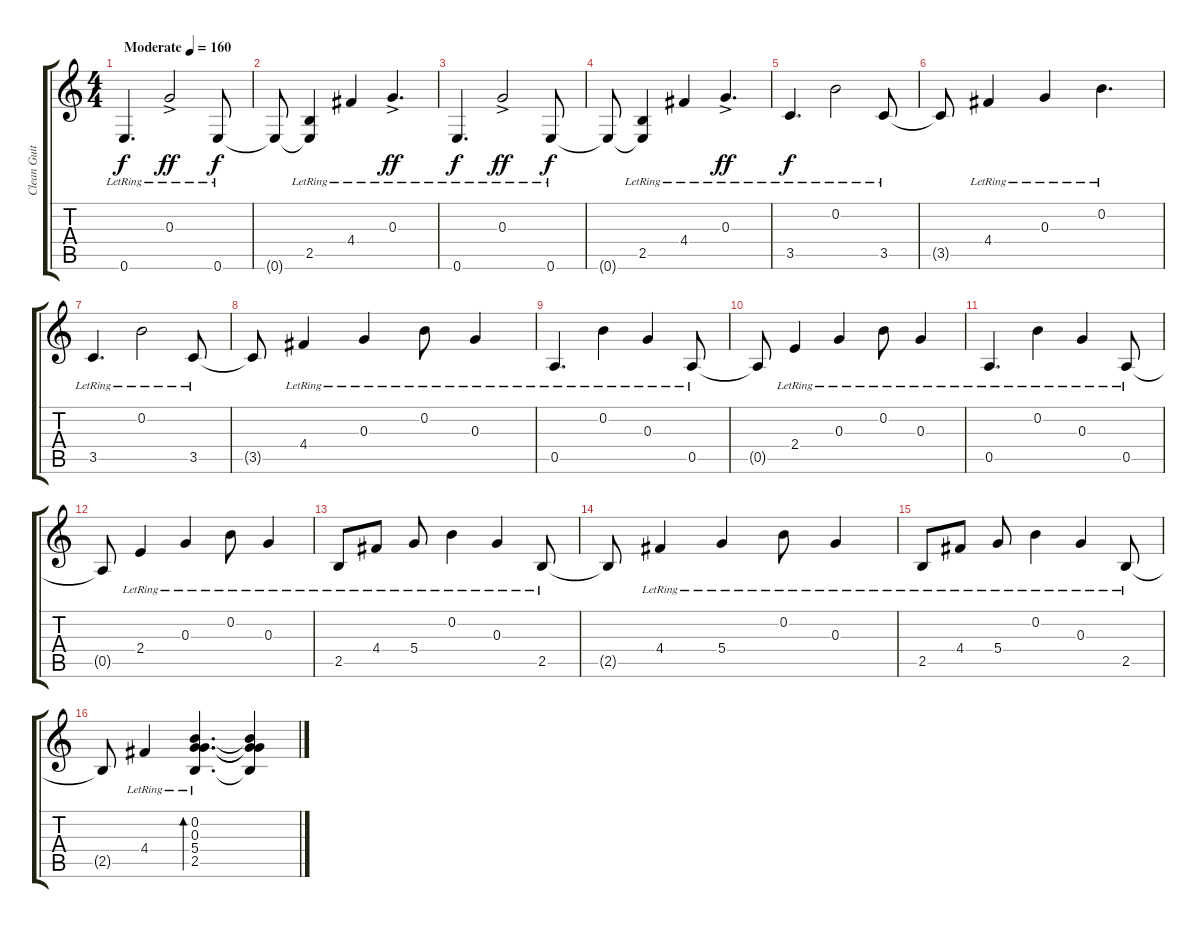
\track ("Clean Guitar 3" "Clean Guit") {instrument acousticguitarsteel}
\staff {score tabs}
\tuning (E4 B3 G3 D3 A2 E2) {hide}
\ts (4 4)
\tempo (160 "Moderate")
\clef g2
\ks c
0.6{lr}.4{d dy f instrument acousticguitarsteel} 0.3{ac lr}.2{dy ff} 0.6{lr}.8{dy f} |
0.6{t}.8 (2.5{lr} 0.6{t}).4 4.4{lr}.4 0.3{ac lr}.4{d dy ff} |
0.6{lr}.4{d dy f} 0.3{ac lr}.2{dy ff} 0.6{lr}.8{dy f} |
0.6{t}.8 (2.5{lr} 0.6{t}).4 4.4{lr}.4 0.3{ac lr}.4{d dy ff} |
3.5{lr}.4{d dy f} 0.2{lr}.2 3.5{lr}.8 |
3.5{t}.8 4.4{lr}.4 0.3{lr}.4 0.2{lr}.4{d} |
3.5{lr}.4{d} 0.2{lr}.2 3.5{lr}.8 |
3.5{t}.8 4.4{lr}.4 0.3{lr}.4 0.2{lr}.8 0.3{lr}.4 |
0.5{lr}.4{d} 0.2{lr}.4 0.3{lr}.4 0.5{lr}.8 |
0.5{t}.8 2.4{lr}.4 0.3{lr}.4 0.2{lr}.8 0.3{lr}.4 |
0.5{lr}.4{d} 0.2{lr}.4 0.3{lr}.4 0.5{lr}.8 |
0.5{t}.8 2.4{lr}.4 0.3{lr}.4 0.2{lr}.8 0.3{lr}.4 |
2.5{lr}.8 4.4{lr}.8 5.4{lr}.8 0.2{lr}.4 0.3{lr}.4 2.5{lr}.8 |
2.5{t}.8 4.4{lr}.4 5.4{lr}.4 0.2{lr}.8 0.3{lr}.4 |
2.5{lr}.8 4.4{lr}.8 5.4{lr}.8 0.2{lr}.4 0.3{lr}.4 2.5{lr}.8 |
2.5{t}.8 4.4{lr}.4 (0.2 0.3 5.4{lr} 2.5).4{d bd 120} (0.2{t} 0.3{t} 5.4{t} 2.5{t}).4
